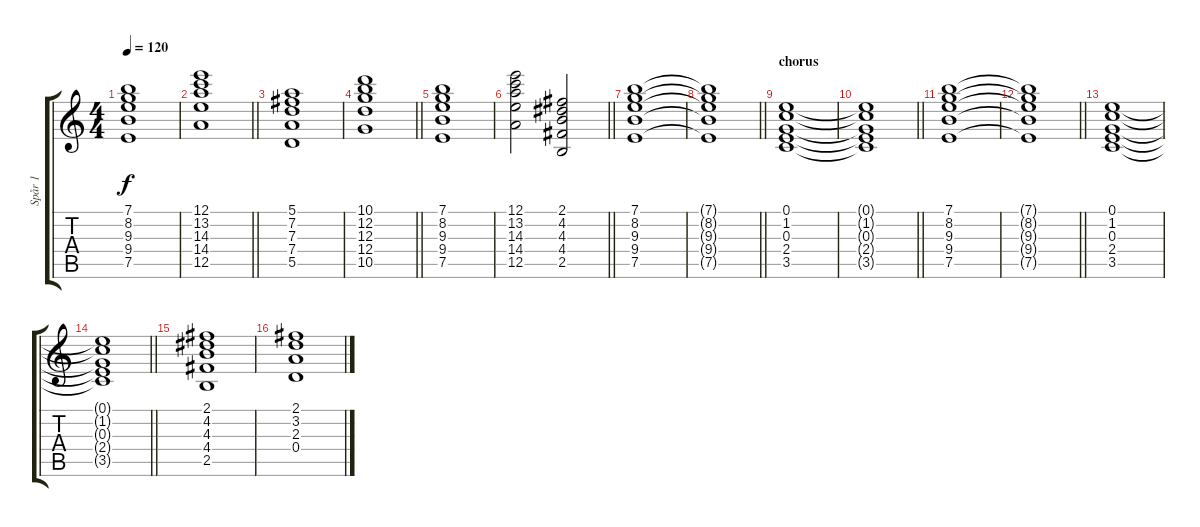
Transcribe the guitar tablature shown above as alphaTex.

\track ("Spår 1" "Spår 1") {instrument electricguitarjazz}
\staff {score tabs}
\tuning (E4 B3 G3 D3 A2 E2) {hide}
\ts (4 4)
\tempo 120
\clef g2
\ks c
(7.1 8.2 9.3 9.4 7.5).1{dy f} |
\barLineRight lightlight
(12.1 13.2 14.3 14.4 12.5).1 |
(5.1 7.2 7.3 7.4 5.5).1 |
\barLineRight lightlight
(10.1 12.2 12.3 12.4 10.5).1 |
(7.1 8.2 9.3 9.4 7.5).1 |
\barLineRight lightlight
(12.1 13.2 14.3 14.4 12.5).2 (2.1 4.2 4.3 4.4 2.5).2 |
(7.1 8.2 9.3 9.4 7.5).1 |
\barLineRight lightlight
(7.1{t} 8.2{t} 9.3{t} 9.4{t} 7.5{t}).1 |
\section ("" "chorus")
(0.1 1.2 0.3 2.4 3.5).1 |
\barLineRight lightlight
(0.1{t} 1.2{t} 0.3{t} 2.4{t} 3.5{t}).1 |
(7.1 8.2 9.3 9.4 7.5).1 |
\barLineRight lightlight
(7.1{t} 8.2{t} 9.3{t} 9.4{t} 7.5{t}).1 |
(0.1 1.2 0.3 2.4 3.5).1 |
\barLineRight lightlight
(0.1{t} 1.2{t} 0.3{t} 2.4{t} 3.5{t}).1 |
(2.1 4.2 4.3 4.4 2.5).1 |
(2.1 3.2 2.3 0.4).1
